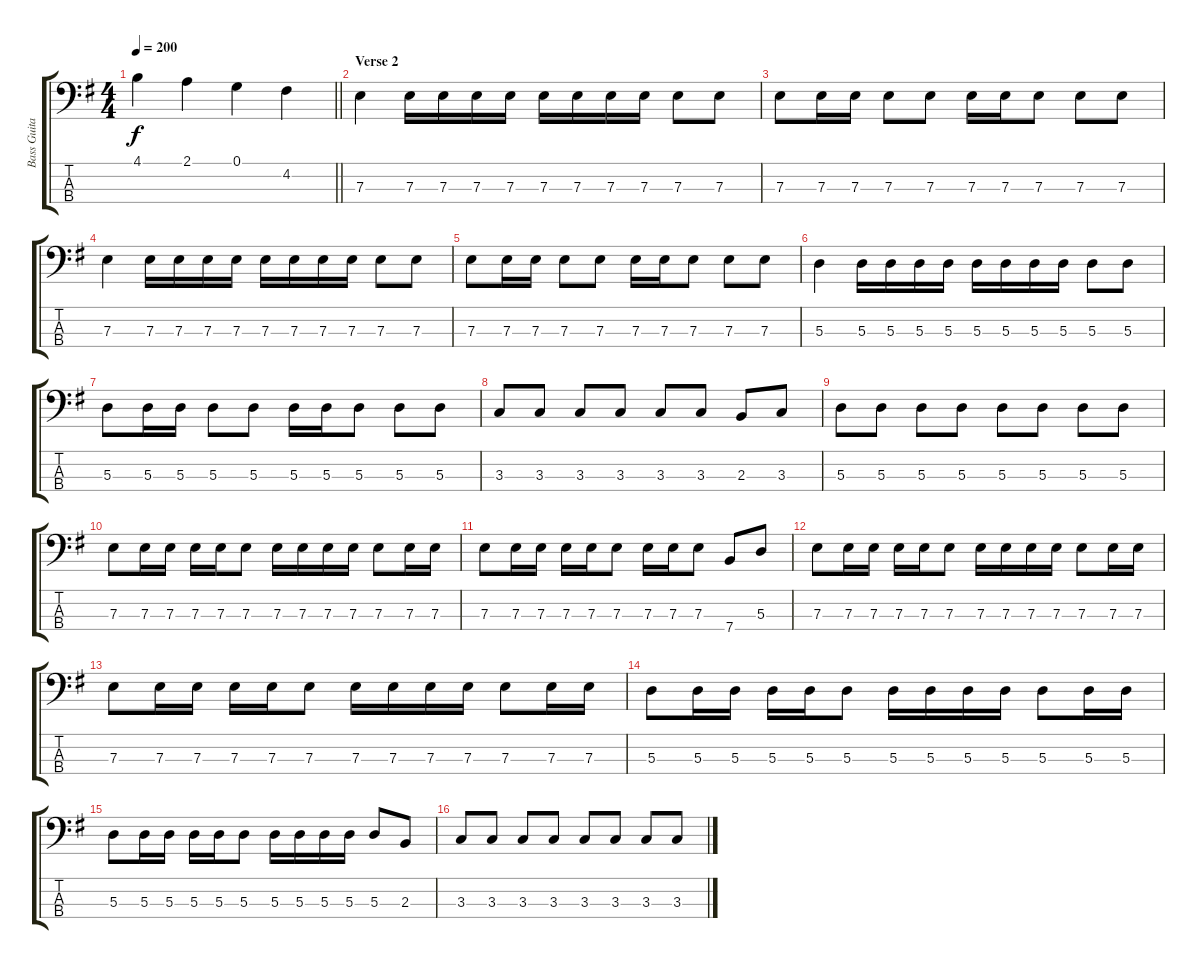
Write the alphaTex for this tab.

\track ("Bass Guitar" "Bass Guita") {instrument electricbasspick}
\staff {score tabs}
\tuning (G2 D2 A1 E1) {hide}
\ts (4 4)
\tempo 200
\clef f4
\barLineRight lightlight
\ks g
4.1.4{dy f} 2.1.4 0.1.4 4.2.4 |
\section ("" "Verse 2")
7.3.4 7.3.16 7.3.16 7.3.16 7.3.16 7.3.16 7.3.16 7.3.16 7.3.16 7.3.8 7.3.8 |
7.3.8 7.3.16 7.3.16 7.3.8 7.3.8 7.3.16 7.3.16 7.3.8 7.3.8 7.3.8 |
7.3.4 7.3.16 7.3.16 7.3.16 7.3.16 7.3.16 7.3.16 7.3.16 7.3.16 7.3.8 7.3.8 |
7.3.8 7.3.16 7.3.16 7.3.8 7.3.8 7.3.16 7.3.16 7.3.8 7.3.8 7.3.8 |
5.3.4 5.3.16 5.3.16 5.3.16 5.3.16 5.3.16 5.3.16 5.3.16 5.3.16 5.3.8 5.3.8 |
5.3.8 5.3.16 5.3.16 5.3.8 5.3.8 5.3.16 5.3.16 5.3.8 5.3.8 5.3.8 |
3.3.8 3.3.8 3.3.8 3.3.8 3.3.8 3.3.8 2.3.8 3.3.8 |
5.3.8 5.3.8 5.3.8 5.3.8 5.3.8 5.3.8 5.3.8 5.3.8 |
7.3.8 7.3.16 7.3.16 7.3.16 7.3.16 7.3.8 7.3.16 7.3.16 7.3.16 7.3.16 7.3.8 7.3.16 7.3.16 |
7.3.8 7.3.16 7.3.16 7.3.16 7.3.16 7.3.8 7.3.16 7.3.16 7.3.8 7.4.8 5.3.8 |
7.3.8 7.3.16 7.3.16 7.3.16 7.3.16 7.3.8 7.3.16 7.3.16 7.3.16 7.3.16 7.3.8 7.3.16 7.3.16 |
7.3.8 7.3.16 7.3.16 7.3.16 7.3.16 7.3.8 7.3.16 7.3.16 7.3.16 7.3.16 7.3.8 7.3.16 7.3.16 |
5.3.8 5.3.16 5.3.16 5.3.16 5.3.16 5.3.8 5.3.16 5.3.16 5.3.16 5.3.16 5.3.8 5.3.16 5.3.16 |
5.3.8 5.3.16 5.3.16 5.3.16 5.3.16 5.3.8 5.3.16 5.3.16 5.3.16 5.3.16 5.3.8 2.3.8 |
3.3.8 3.3.8 3.3.8 3.3.8 3.3.8 3.3.8 3.3.8 3.3.8
